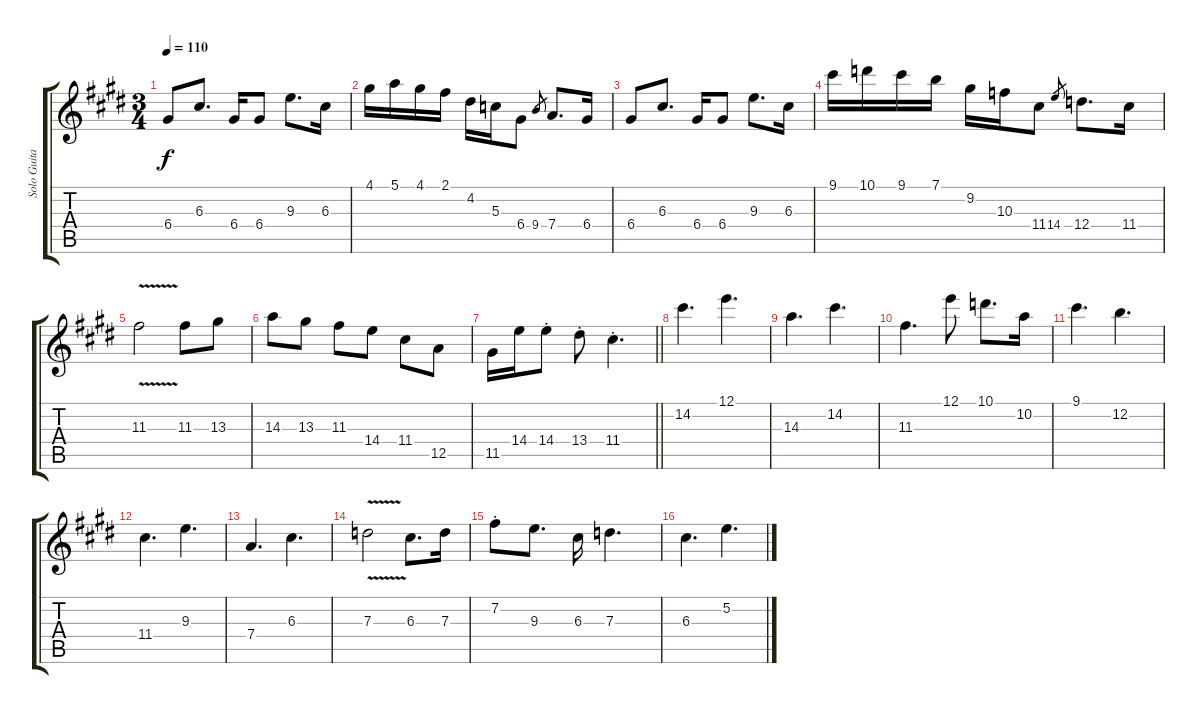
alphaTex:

\track ("Solo Guitar 1" "Solo Guita") {instrument overdrivenguitar}
\staff {score tabs}
\tuning (E4 B3 G3 D3 A2 E2) {hide}
\ts (3 4)
\tempo 110
\clef g2
\ks c#minor
6.4.8{dy f} 6.3.8{d} 6.4.16 6.4.8 9.3.8{d} 6.3.16 |
4.1.16 5.1.16 4.1.16 2.1.16 4.2.16 5.3.16 6.4.8 9.4.8{gr} 7.4.8{d} 6.4.16 |
6.4.8 6.3.8{d} 6.4.16 6.4.8 9.3.8{d} 6.3.16 |
9.1.16 10.1.16 9.1.16 7.1.16 9.2.16 10.3.16 11.4.8 14.4.8{gr} 12.4.8{d} 11.4.16 |
11.3{v}.2 11.3.8 13.3.8 |
14.3.8 13.3.8 11.3.8 14.4.8 11.4.8 12.5.8 |
\barLineRight lightlight
11.5.16 14.4.16 14.4{st}.8 13.4{st}.8 11.4{st}.4{d} |
14.2.4{d} 12.1.4{d} |
14.3.4{d} 14.2.4{d} |
11.3.4{d} 12.1.8 10.1.8{d} 10.2.16 |
9.1.4{d} 12.2.4{d} |
11.4.4{d} 9.3.4{d} |
7.4.4{d} 6.3.4{d} |
7.3{v}.2 6.3.8{d} 7.3.16 |
7.2{st}.8 9.3.8{d} 6.3.16 7.3.4{d} |
6.3.4{d} 5.2.4{d}
